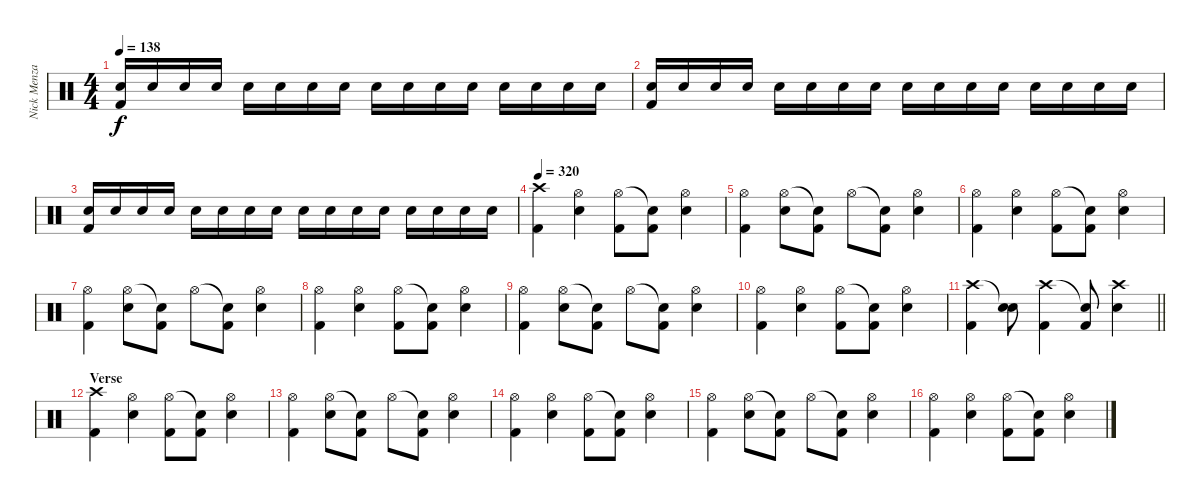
\track ("Nick Menza" "Nick Menza") {instrument percussion}
\staff {score}
\articulation defaults
\ts (4 4)
\tempo 138
\clef neutral
\ks c
("Snare (hit) 2" "Kick (hit) 2").16{dy f} "Snare (hit) 2".16 "Snare (hit) 2".16 "Snare (hit) 2".16 "Snare (hit) 2".16 "Snare (hit) 2".16 "Snare (hit) 2".16 "Snare (hit) 2".16 "Snare (hit) 2".16 "Snare (hit) 2".16 "Snare (hit) 2".16 "Snare (hit) 2".16 "Snare (hit) 2".16 "Snare (hit) 2".16 "Snare (hit) 2".16 "Snare (hit) 2".16 |
("Snare (hit) 2" "Kick (hit) 2").16 "Snare (hit) 2".16 "Snare (hit) 2".16 "Snare (hit) 2".16 "Snare (hit) 2".16 "Snare (hit) 2".16 "Snare (hit) 2".16 "Snare (hit) 2".16 "Snare (hit) 2".16 "Snare (hit) 2".16 "Snare (hit) 2".16 "Snare (hit) 2".16 "Snare (hit) 2".16 "Snare (hit) 2".16 "Snare (hit) 2".16 "Snare (hit) 2".16 |
("Snare (hit) 2" "Kick (hit) 2").16 "Snare (hit) 2".16 "Snare (hit) 2".16 "Snare (hit) 2".16 "Snare (hit) 2".16 "Snare (hit) 2".16 "Snare (hit) 2".16 "Snare (hit) 2".16 "Snare (hit) 2".16 "Snare (hit) 2".16 "Snare (hit) 2".16 "Snare (hit) 2".16 "Snare (hit) 2".16 "Snare (hit) 2".16 "Snare (hit) 2".16 "Snare (hit) 2".16 |
\tempo 320
("Crash high (hit)" "Kick (hit) 2").4 ("Hi-Hat (open)" "Snare (hit) 2").4 ("Hi-Hat (open)" "Kick (hit) 2").8 ("Snare (hit)"{t} "Kick (hit) 2").8 ("Hi-Hat (open)" "Snare (hit) 2").4 |
("Hi-Hat (open)" "Kick (hit) 2").4 ("Hi-Hat (open)" "Snare (hit) 2").8 ("Snare (hit)"{t} "Kick (hit) 2").8 "Hi-Hat (open)".8 ("Snare (hit)"{t} "Kick (hit) 2").8 ("Hi-Hat (open)" "Snare (hit) 2").4 |
("Hi-Hat (open)" "Kick (hit) 2").4 ("Hi-Hat (open)" "Snare (hit) 2").4 ("Hi-Hat (open)" "Kick (hit) 2").8 ("Snare (hit)"{t} "Kick (hit) 2").8 ("Hi-Hat (open)" "Snare (hit) 2").4 |
("Hi-Hat (open)" "Kick (hit) 2").4 ("Hi-Hat (open)" "Snare (hit) 2").8 ("Snare (hit)"{t} "Kick (hit) 2").8 "Hi-Hat (open)".8 ("Snare (hit)"{t} "Kick (hit) 2").8 ("Hi-Hat (open)" "Snare (hit) 2").4 |
("Hi-Hat (open)" "Kick (hit) 2").4 ("Hi-Hat (open)" "Snare (hit) 2").4 ("Hi-Hat (open)" "Kick (hit) 2").8 ("Snare (hit)"{t} "Kick (hit) 2").8 ("Hi-Hat (open)" "Snare (hit) 2").4 |
("Hi-Hat (open)" "Kick (hit) 2").4 ("Hi-Hat (open)" "Snare (hit) 2").8 ("Snare (hit)"{t} "Kick (hit) 2").8 "Hi-Hat (open)".8 ("Snare (hit)"{t} "Kick (hit) 2").8 ("Hi-Hat (open)" "Snare (hit) 2").4 |
("Hi-Hat (open)" "Kick (hit) 2").4 ("Hi-Hat (open)" "Snare (hit) 2").4 ("Hi-Hat (open)" "Kick (hit) 2").8 ("Snare (hit)"{t} "Kick (hit) 2").8 ("Hi-Hat (open)" "Snare (hit) 2").4 |
\barLineRight lightlight
("Crash high (hit)" "Kick (hit) 2").4 ("Snare (hit)"{t} "Snare (hit) 2").8 ("Crash high (hit)" "Kick (hit) 2").4 ("Snare (hit)"{t} "Kick (hit) 2").8 ("Crash high (hit)" "Snare (hit) 2").4 |
\section ("" "Verse")
("Crash high (hit)" "Kick (hit) 2").4 ("Hi-Hat (open)" "Snare (hit) 2").4 ("Hi-Hat (open)" "Kick (hit) 2").8 ("Snare (hit)"{t} "Kick (hit) 2").8 ("Hi-Hat (open)" "Snare (hit) 2").4 |
("Hi-Hat (open)" "Kick (hit) 2").4 ("Hi-Hat (open)" "Snare (hit) 2").8 ("Snare (hit)"{t} "Kick (hit) 2").8 "Hi-Hat (open)".8 ("Snare (hit)"{t} "Kick (hit) 2").8 ("Hi-Hat (open)" "Snare (hit) 2").4 |
("Hi-Hat (open)" "Kick (hit) 2").4 ("Hi-Hat (open)" "Snare (hit) 2").4 ("Hi-Hat (open)" "Kick (hit) 2").8 ("Snare (hit)"{t} "Kick (hit) 2").8 ("Hi-Hat (open)" "Snare (hit) 2").4 |
("Hi-Hat (open)" "Kick (hit) 2").4 ("Hi-Hat (open)" "Snare (hit) 2").8 ("Snare (hit)"{t} "Kick (hit) 2").8 "Hi-Hat (open)".8 ("Snare (hit)"{t} "Kick (hit) 2").8 ("Hi-Hat (open)" "Snare (hit) 2").4 |
("Hi-Hat (open)" "Kick (hit) 2").4 ("Hi-Hat (open)" "Snare (hit) 2").4 ("Hi-Hat (open)" "Kick (hit) 2").8 ("Snare (hit)"{t} "Kick (hit) 2").8 ("Hi-Hat (open)" "Snare (hit) 2").4
